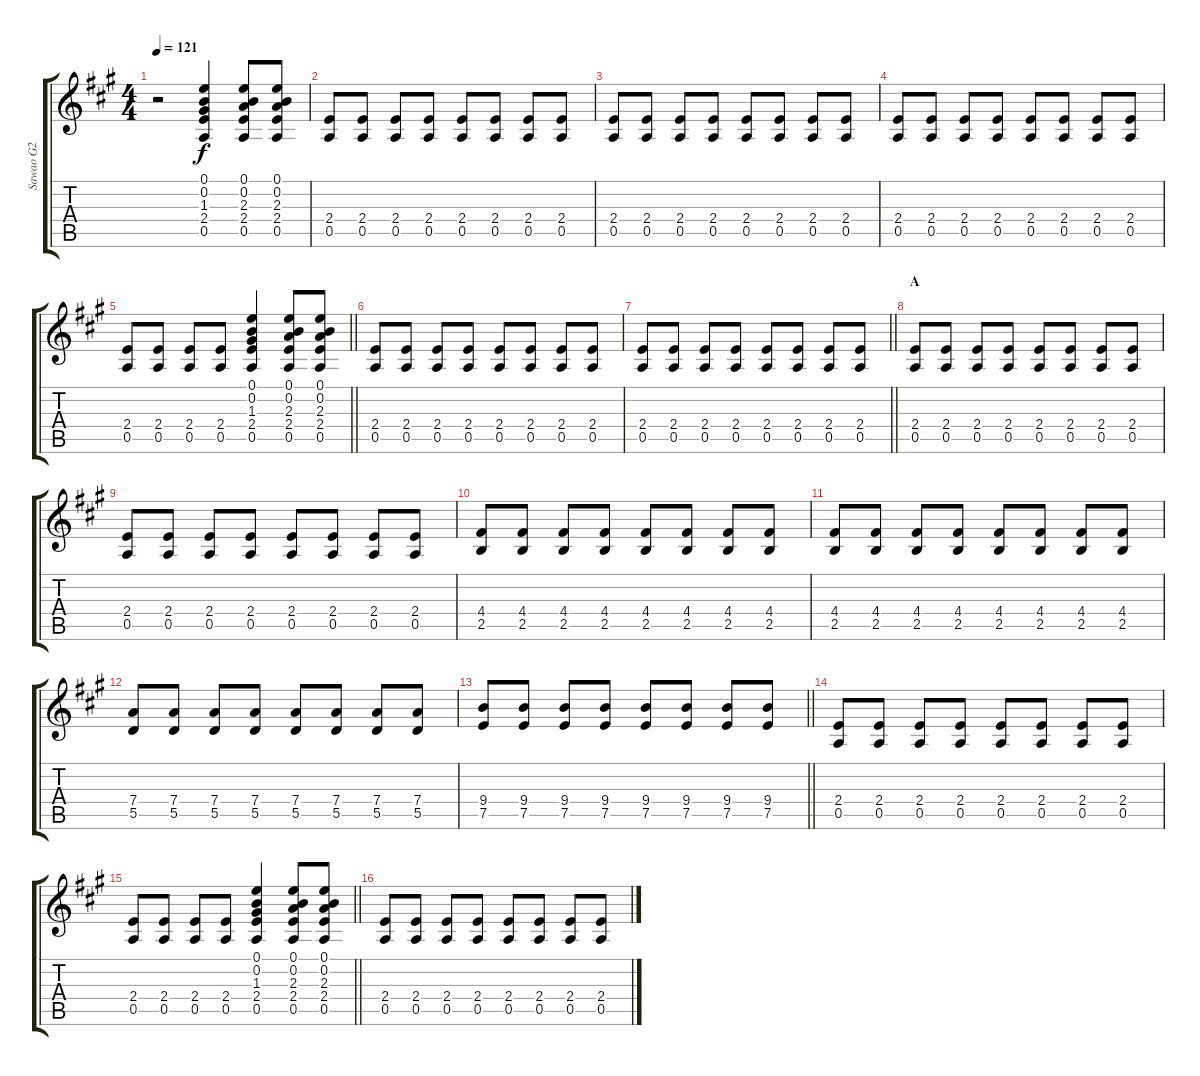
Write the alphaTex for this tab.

\track ("Sawao G2" "Sawao G2") {instrument overdrivenguitar}
\staff {score tabs}
\tuning (E4 B3 G3 D3 A2 E2) {hide}
\ts (4 4)
\section ("" "")
\tempo 121
\clef g2
\ks a
r.2{dy f instrument overdrivenguitar} (0.1 0.2 1.3 2.4 0.5).4 (0.1 0.2 2.3 2.4 0.5).8 (0.1 0.2 2.3 2.4 0.5).8 |
(2.4 0.5).8 (2.4 0.5).8 (2.4 0.5).8 (2.4 0.5).8 (2.4 0.5).8 (2.4 0.5).8 (2.4 0.5).8 (2.4 0.5).8 |
(2.4 0.5).8 (2.4 0.5).8 (2.4 0.5).8 (2.4 0.5).8 (2.4 0.5).8 (2.4 0.5).8 (2.4 0.5).8 (2.4 0.5).8 |
(2.4 0.5).8 (2.4 0.5).8 (2.4 0.5).8 (2.4 0.5).8 (2.4 0.5).8 (2.4 0.5).8 (2.4 0.5).8 (2.4 0.5).8 |
\barLineRight lightlight
(2.4 0.5).8 (2.4 0.5).8 (2.4 0.5).8 (2.4 0.5).8 (0.1 0.2 1.3 2.4 0.5).4 (0.1 0.2 2.3 2.4 0.5).8 (0.1 0.2 2.3 2.4 0.5).8 |
\section ("" "")
(2.4 0.5).8 (2.4 0.5).8 (2.4 0.5).8 (2.4 0.5).8 (2.4 0.5).8 (2.4 0.5).8 (2.4 0.5).8 (2.4 0.5).8 |
\barLineRight lightlight
(2.4 0.5).8 (2.4 0.5).8 (2.4 0.5).8 (2.4 0.5).8 (2.4 0.5).8 (2.4 0.5).8 (2.4 0.5).8 (2.4 0.5).8 |
\section ("" "A")
(2.4 0.5).8 (2.4 0.5).8 (2.4 0.5).8 (2.4 0.5).8 (2.4 0.5).8 (2.4 0.5).8 (2.4 0.5).8 (2.4 0.5).8 |
(2.4 0.5).8 (2.4 0.5).8 (2.4 0.5).8 (2.4 0.5).8 (2.4 0.5).8 (2.4 0.5).8 (2.4 0.5).8 (2.4 0.5).8 |
(4.4 2.5).8 (4.4 2.5).8 (4.4 2.5).8 (4.4 2.5).8 (4.4 2.5).8 (4.4 2.5).8 (4.4 2.5).8 (4.4 2.5).8 |
(4.4 2.5).8 (4.4 2.5).8 (4.4 2.5).8 (4.4 2.5).8 (4.4 2.5).8 (4.4 2.5).8 (4.4 2.5).8 (4.4 2.5).8 |
(7.4 5.5).8 (7.4 5.5).8 (7.4 5.5).8 (7.4 5.5).8 (7.4 5.5).8 (7.4 5.5).8 (7.4 5.5).8 (7.4 5.5).8 |
\barLineRight lightlight
(9.4 7.5).8 (9.4 7.5).8 (9.4 7.5).8 (9.4 7.5).8 (9.4 7.5).8 (9.4 7.5).8 (9.4 7.5).8 (9.4 7.5).8 |
\section ("" "")
(2.4 0.5).8 (2.4 0.5).8 (2.4 0.5).8 (2.4 0.5).8 (2.4 0.5).8 (2.4 0.5).8 (2.4 0.5).8 (2.4 0.5).8 |
\barLineRight lightlight
(2.4 0.5).8 (2.4 0.5).8 (2.4 0.5).8 (2.4 0.5).8 (0.1 0.2 1.3 2.4 0.5).4 (0.1 0.2 2.3 2.4 0.5).8 (0.1 0.2 2.3 2.4 0.5).8 |
\section ("" "")
(2.4 0.5).8 (2.4 0.5).8 (2.4 0.5).8 (2.4 0.5).8 (2.4 0.5).8 (2.4 0.5).8 (2.4 0.5).8 (2.4 0.5).8
